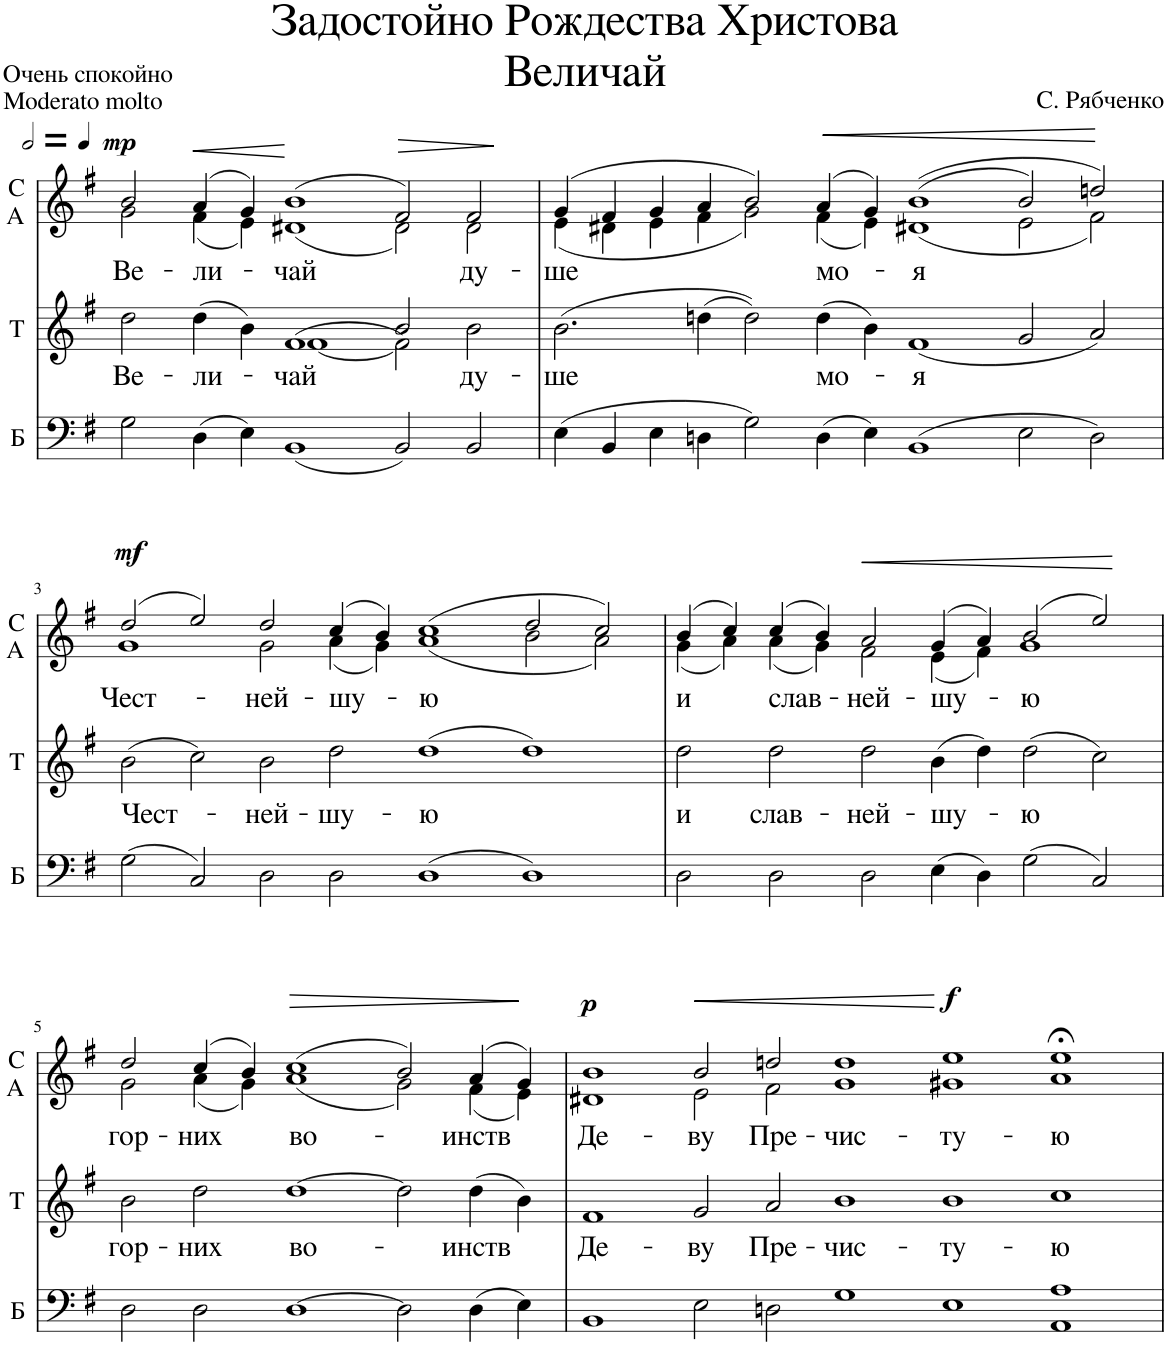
**kern	**kern	**text	**kern	**text	**dynam
*part3	*part2	*part2	*part1	*part1	*part1
*staff3	*staff2	*staff2	*staff1	*staff1	*staff1
*I"Б	*I"T	*	*I"C A	*	*
*	*I'T	*	*I'C A	*	*
*clefF4	*clefG2	*	*clefG2	*	*
*k[f#]	*k[f#]	*	*k[f#]	*	*
*M12/4	*M12/4	*	*M12/4	*	*
=1	=1	=1	=1	=1	=1
!	!	!LO:LY:b	!	!LO:LY:b	!LO:DY:a
*	*^	*	*^	*	*
2G\	2dd\	1ryy	Ве-	2b/	2g\	Ве-	mp
!	!	!	!LO:LY:b	!	!	!LO:LY:b	!LO:HP:b
(4D\	(4dd\	.	-ли-	(4a/	(4f#\	-ли-	<
4E\)	4b\)	.	.	4g/)	4e\)	.	.
!	!	!	!LO:LY:b	!	!	!LO:LY:b	!
(1BB	(1f#	[1f#	чай	(1b	(1d#X	чай	[
!	!	!	!	!	!	!	!LO:HP:b
2BB/)	2f#\])	2b/	.	2f#/)	2d#\)	.	>
!	!	!	!LO:LY:b	!	!	!LO:LY:b	!
2BB/	2b\	4ryy	ду-	2f#/	2d#\	ду-	.
.	.	4ryy	.	.	.	.	.
*	*v	*v	*	*	*	*	*
*	*	*	*v	*v	*	*
.	.	.	.	.	]
=2	=2	=2	=2	=2	=2
*M16/4	*M16/4	*	*M16/4	*	*
!	!	!LO:LY:b	!	!LO:LY:b	!
*	*^	*	*^	*	*
(4E\	(2.b\	00ryy	-ше	(4g/	(4e\	-ше	.
4BB/	.	.	.	4f#/	4d#X\	.	.
4E\	.	.	.	4g/	4e\	.	.
4Dn\	(4ddn\	.	.	4a/	4f#\	.	.
2G\)	2dd\))	.	.	2b/)	2g\)	.	.
!	!	!	!LO:LY:b	!	!	!LO:LY:b	!LO:HP:b
(4D\	(4dd\	.	мо-	(4a/	(4f#\	мо-	<
4E\)	4b\)	.	.	4g/)	4e\)	.	.
!	!	!	!LO:LY:b	!	!	!LO:LY:b	!
(1BB	(1f#	.	я	((1b	(1d#X	я	.
2E\	2g/	.	.	2b/)	2e\	.	.
2D\)	2a/)	.	.	2ddn/)	2f#\)	.	.
*	*v	*v	*	*	*	*	*
*	*	*	*v	*v	*	*
.	.	.	.	.	[
!!LO:LB:g=z
=3	=3	=3	=3	=3	=3
!	!	!LO:LY:b	!	!LO:LY:b	!LO:DY:a
*	*	*	*^	*	*
(2G\	(2b\	Чест-	(2dd/	1g	Чест-	mf
2C/)	2cc\)	.	2ee/)	.	.	.
!	!	!LO:LY:b	!	!	!LO:LY:b	!
2D\	2b\	ней-	2dd/	2g\	-ней-	.
!	!	!LO:LY:b	!	!	!LO:LY:b	!
2D\	2dd\	шу-	(4cc/	(4a\	-шу-	.
.	.	.	4b/)	4g\)	.	.
!	!	!LO:LY:b	!	!	!LO:LY:b	!
(1D	(1dd	-ю	(1cc	(1a	ю	.
1D)	1dd)	.	2dd/	2b\	.	.
.	.	.	2cc/)	2a\)	.	.
=4	=4	=4	=4	=4	=4	=4
*M12/4	*M12/4	*	*M12/4	*	*	*
!	!	!LO:LY:b	!	!	!LO:LY:b	!
2D\	2dd\	и	(4b/	(4g\	и	.
.	.	.	4cc/)	4a\)	.	.
!	!	!LO:LY:b	!	!	!LO:LY:b	!
2D\	2dd\	слав-	(4cc/	(4a\	слав-	.
.	.	.	4b/)	4g\)	.	.
!	!	!LO:LY:b	!	!	!LO:LY:b	!LO:HP:b
2D\	2dd\	-ней-	2a/	2f#\	ней-	<
!	!	!LO:LY:b	!	!	!LO:LY:b	!
(4E\	(4b\	-шу-	(4g/	(4e\	-шу-	.
4D\)	4dd\)	.	4a/)	4f#\)	.	.
!	!	!LO:LY:b	!	!	!LO:LY:b	!
(2G\	(2dd\	ю	(2b/	1g	ю	.
2C/)	2cc\)	.	2ee/)	.	.	.
*	*	*	*v	*v	*	*
.	.	.	.	.	[
!!LO:LB:g=z
=5	=5	=5	=5	=5	=5
!	!	!LO:LY:b	!	!LO:LY:b	!
*	*	*	*^	*	*
2D\	2b\	гор-	2dd/	2g\	гор-	.
!	!	!LO:LY:b	!	!	!LO:LY:b	!
2D\	2dd\	-них	(4cc/	(4a\	-них	.
.	.	.	4b/)	4g\)	.	.
!	!	!LO:LY:b	!	!	!LO:LY:b	!LO:HP:b
[1D	[1dd	во-	(1cc	(1a	во-	>
2D\]	2dd\]	.	2b/)	2g\)	.	.
!	!	!LO:LY:b	!	!	!LO:LY:b	!
(4D\	(4dd\	инств	(4a/	(4f#\	инств	.
4E\)	4b\)	.	4g/)	4e\)	.	.
=6	=6	=6	=6	=6	=6	=6
*M20/4	*M20/4	*	*M20/4	*	*	*
!	!	!LO:LY:b	!	!	!LO:LY:b	!LO:DY:a
1BB	1f#	Де-	1b	1d#X	Де-	p
!	!	!LO:LY:b	!	!	!LO:LY:b	!LO:HP:n=1:b
2E\	2g/	-ву	2b/	2e\	-ву	] <
!	!	!LO:LY:b	!	!	!LO:LY:b	!
2Dn\	2a/	Пре-	2ddn/	2f#\	Пре-	.
!	!	!LO:LY:b	!	!	!LO:LY:b	!
1G	1b	-чис-	1dd	1g	-чис-	.
!	!	!LO:LY:b	!	!	!LO:LY:b	!LO:DY:n=1:a
1E	1b	-ту-	1ee	1g#X	-ту-	[ f
!	!	!LO:LY:b	!	!	!LO:LY:b	!
1AA 1A	1cc	-ю	1ee;<	1a	-ю	.
*	*	*	*v	*v	*	*
=	=	=	=	=	=
*-	*-	*-	*-	*-	*-
